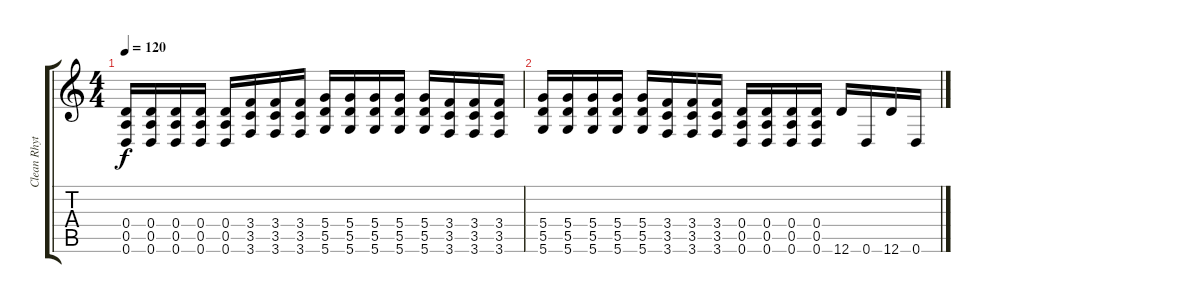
\track ("Clean Rhythm Guitar (12-string)" "Clean Rhyt") {instrument electricguitarclean}
\staff {score tabs}
\tuning (E4 B3 G3 D3 A2 D2) {hide}
\ts (4 4)
\tempo 120
\clef g2
\ks c
(0.4 0.5 0.6).16{dy f} (0.4 0.5 0.6).16 (0.4 0.5 0.6).16 (0.4 0.5 0.6).16 (0.4 0.5 0.6).16 (3.4 3.5 3.6).16 (3.4 3.5 3.6).16 (3.4 3.5 3.6).16 (5.4 5.5 5.6).16 (5.4 5.5 5.6).16 (5.4 5.5 5.6).16 (5.4 5.5 5.6).16 (5.4 5.5 5.6).16 (3.4 3.5 3.6).16 (3.4 3.5 3.6).16 (3.4 3.5 3.6).16 |
(5.4 5.5 5.6).16 (5.4 5.5 5.6).16 (5.4 5.5 5.6).16 (5.4 5.5 5.6).16 (5.4 5.5 5.6).16 (3.4 3.5 3.6).16 (3.4 3.5 3.6).16 (3.4 3.5 3.6).16 (0.4 0.5 0.6).16 (0.4 0.5 0.6).16 (0.4 0.5 0.6).16 (0.4 0.5 0.6).16 12.6.16 0.6.16 12.6.16 0.6.16
